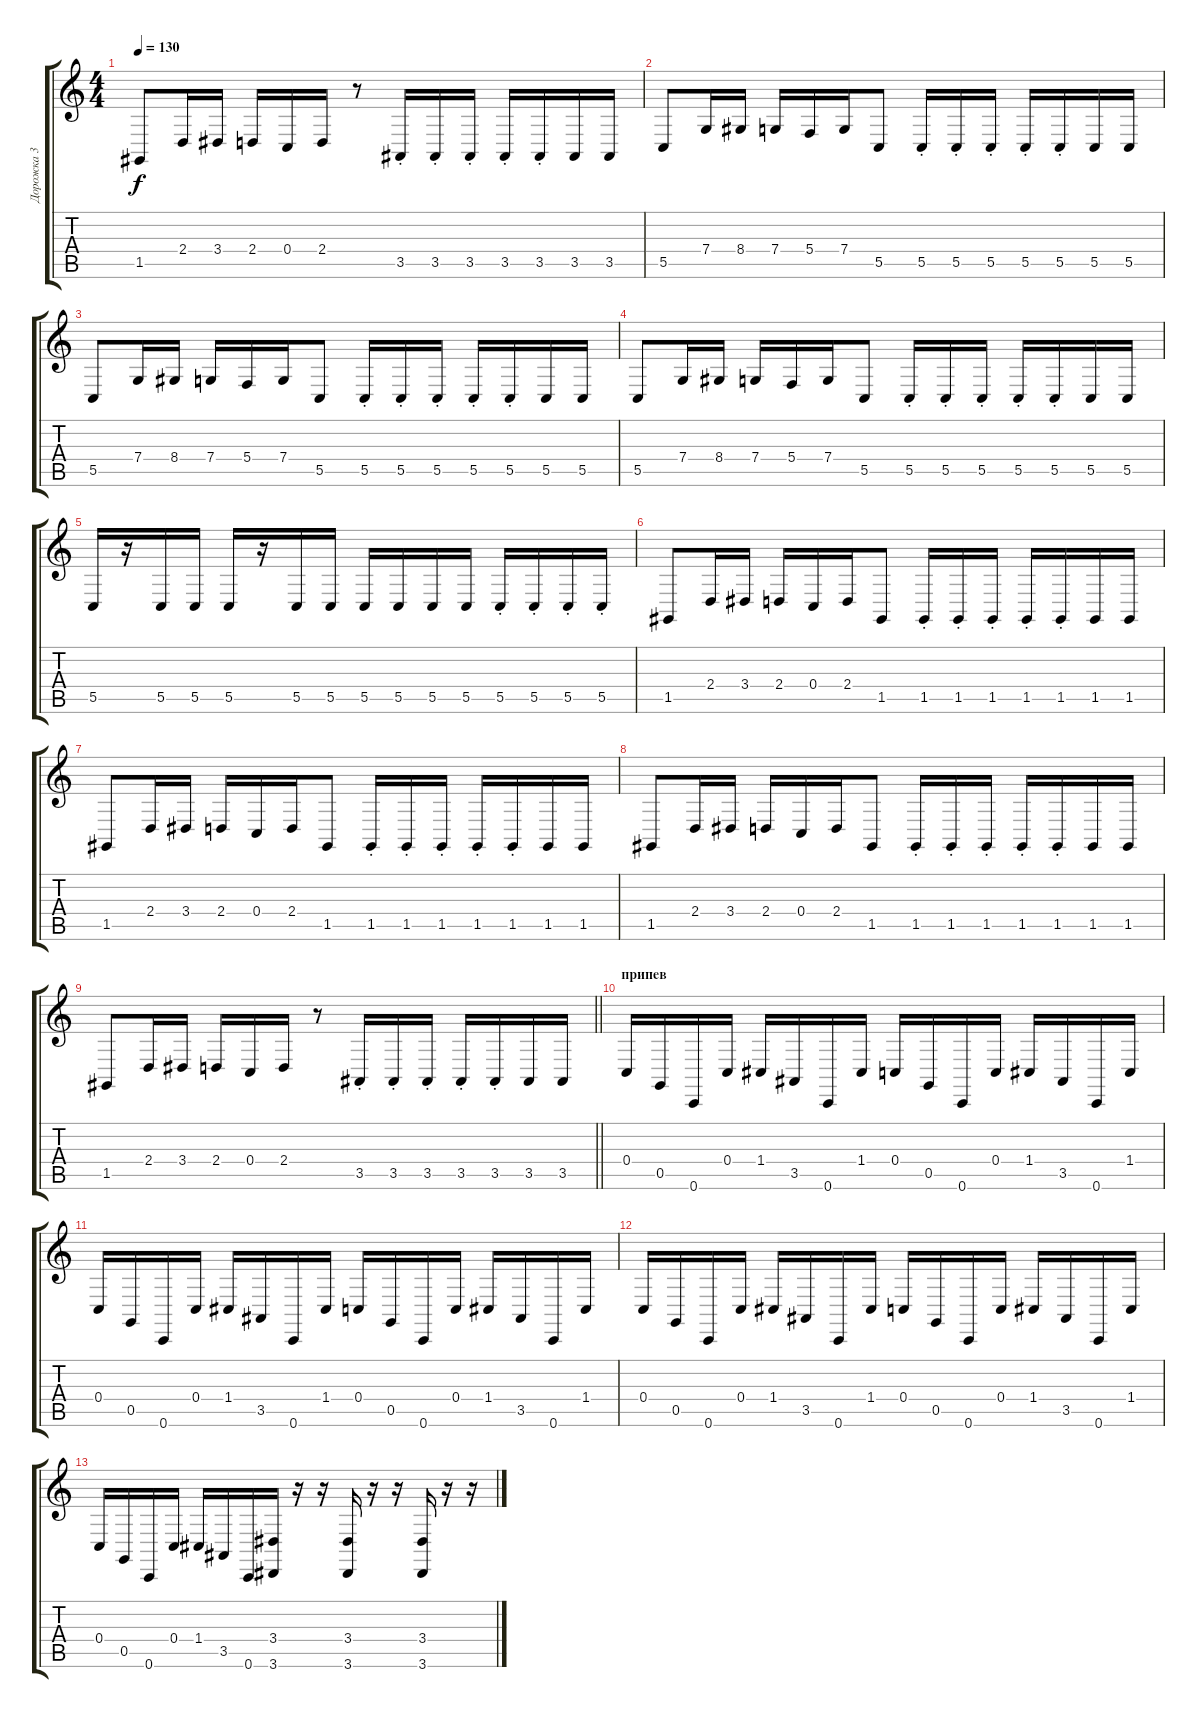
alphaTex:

\track ("Дорожка 3" "Дорожка 3") {instrument lead2sawtooth}
\staff {score tabs}
\tuning (D4 A3 F3 C3 G2 C2) {hide}
\ts (4 4)
\tempo 130
\clef g2
\ks c
1.5.8{dy f} 2.4.16 3.4.16 2.4.16 0.4.16 2.4.16 r.8 3.5{st}.16 3.5{st}.16 3.5{st}.16 3.5{st}.16 3.5{st}.16 3.5.16 3.5.16 |
5.5.8 7.4.16 8.4.16 7.4.16 5.4.16 7.4.16 5.5.8 5.5{st}.16 5.5{st}.16 5.5{st}.16 5.5{st}.16 5.5{st}.16 5.5.16 5.5.16 |
5.5.8 7.4.16 8.4.16 7.4.16 5.4.16 7.4.16 5.5.8 5.5{st}.16 5.5{st}.16 5.5{st}.16 5.5{st}.16 5.5{st}.16 5.5.16 5.5.16 |
5.5.8 7.4.16 8.4.16 7.4.16 5.4.16 7.4.16 5.5.8 5.5{st}.16 5.5{st}.16 5.5{st}.16 5.5{st}.16 5.5{st}.16 5.5.16 5.5.16 |
5.5.16 r.16 5.5.16 5.5.16 5.5.16 r.16 5.5.16 5.5.16 5.5.16 5.5.16 5.5.16 5.5.16 5.5{st}.16 5.5{st}.16 5.5{st}.16 5.5{st}.16 |
1.5.8 2.4.16 3.4.16 2.4.16 0.4.16 2.4.16 1.5.8 1.5{st}.16 1.5{st}.16 1.5{st}.16 1.5{st}.16 1.5{st}.16 1.5.16 1.5.16 |
1.5.8 2.4.16 3.4.16 2.4.16 0.4.16 2.4.16 1.5.8 1.5{st}.16 1.5{st}.16 1.5{st}.16 1.5{st}.16 1.5{st}.16 1.5.16 1.5.16 |
1.5.8 2.4.16 3.4.16 2.4.16 0.4.16 2.4.16 1.5.8 1.5{st}.16 1.5{st}.16 1.5{st}.16 1.5{st}.16 1.5{st}.16 1.5.16 1.5.16 |
\barLineRight lightlight
1.5.8 2.4.16 3.4.16 2.4.16 0.4.16 2.4.16 r.8 3.5{st}.16 3.5{st}.16 3.5{st}.16 3.5{st}.16 3.5{st}.16 3.5.16 3.5.16 |
\section ("" "припев")
0.4.16 0.5.16 0.6.16 0.4.16 1.4.16 3.5.16 0.6.16 1.4.16 0.4.16 0.5.16 0.6.16 0.4.16 1.4.16 3.5.16 0.6.16 1.4.16 |
0.4.16 0.5.16 0.6.16 0.4.16 1.4.16 3.5.16 0.6.16 1.4.16 0.4.16 0.5.16 0.6.16 0.4.16 1.4.16 3.5.16 0.6.16 1.4.16 |
0.4.16 0.5.16 0.6.16 0.4.16 1.4.16 3.5.16 0.6.16 1.4.16 0.4.16 0.5.16 0.6.16 0.4.16 1.4.16 3.5.16 0.6.16 1.4.16 |
0.4.16 0.5.16 0.6.16 0.4.16 1.4.16 3.5.16 0.6.16 (3.4 3.6).16 r.16 r.16 (3.4 3.6).16 r.16 r.16 (3.4 3.6).16 r.16 r.16
